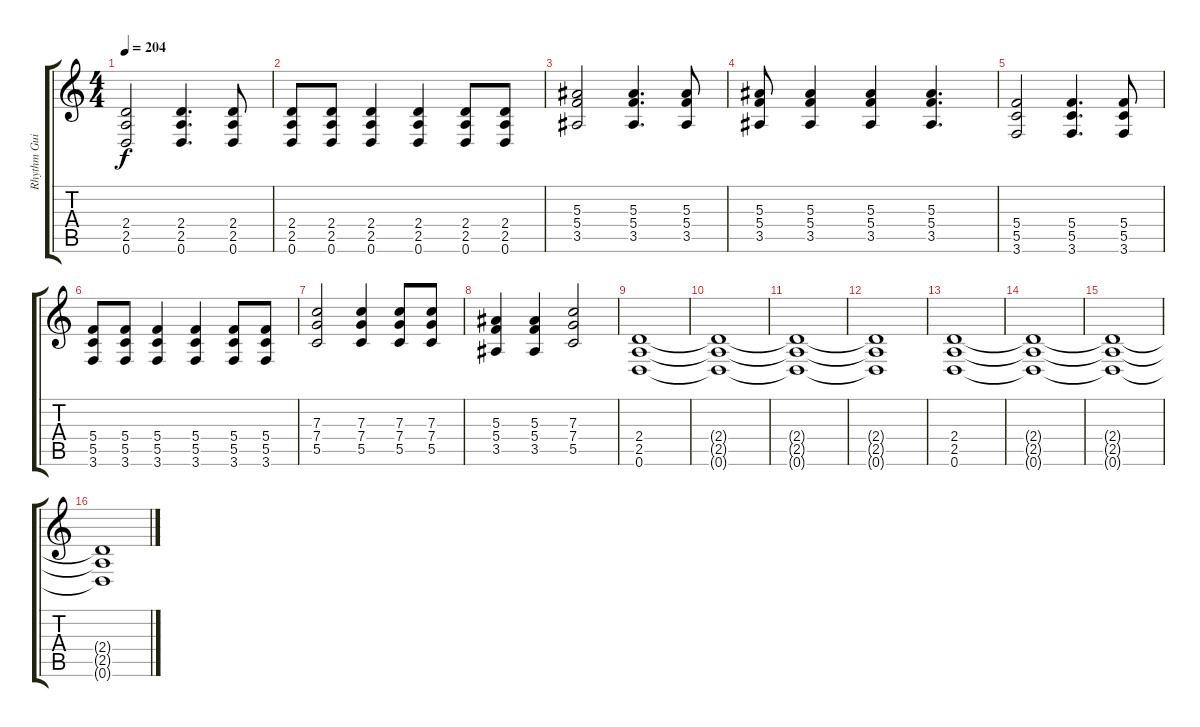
\track ("Rhythm Guitar  " "Rhythm Gui") {instrument overdrivenguitar}
\staff {score tabs}
\tuning (D4 A3 F3 C3 G2 D2) {hide}
\ts (4 4)
\tempo 204
\clef g2
\ks c
(2.4 2.5 0.6).2{dy f} (2.4 2.5 0.6).4{d} (2.4 2.5 0.6).8 |
(2.4 2.5 0.6).8 (2.4 2.5 0.6).8 (2.4 2.5 0.6).4 (2.4 2.5 0.6).4 (2.4 2.5 0.6).8 (2.4 2.5 0.6).8 |
(5.3 5.4 3.5).2 (5.3 5.4 3.5).4{d} (5.3 5.4 3.5).8 |
(5.3 5.4 3.5).8 (5.3 5.4 3.5).4 (5.3 5.4 3.5).4 (5.3 5.4 3.5).4{d} |
(5.4 5.5 3.6).2 (5.4 5.5 3.6).4{d} (5.4 5.5 3.6).8 |
(5.4 5.5 3.6).8 (5.4 5.5 3.6).8 (5.4 5.5 3.6).4 (5.4 5.5 3.6).4 (5.4 5.5 3.6).8 (5.4 5.5 3.6).8 |
(7.3 7.4 5.5).2 (7.3 7.4 5.5).4 (7.3 7.4 5.5).8 (7.3 7.4 5.5).8 |
(5.3 5.4 3.5).4 (5.3 5.4 3.5).4 (7.3 7.4 5.5).2 |
(2.4 2.5 0.6).1 |
(2.4{t} 2.5{t} 0.6{t}).1 |
(2.4{t} 2.5{t} 0.6{t}).1 |
(2.4{t} 2.5{t} 0.6{t}).1 |
(2.4 2.5 0.6).1 |
(2.4{t} 2.5{t} 0.6{t}).1 |
(2.4{t} 2.5{t} 0.6{t}).1 |
(2.4{t} 2.5{t} 0.6{t}).1
